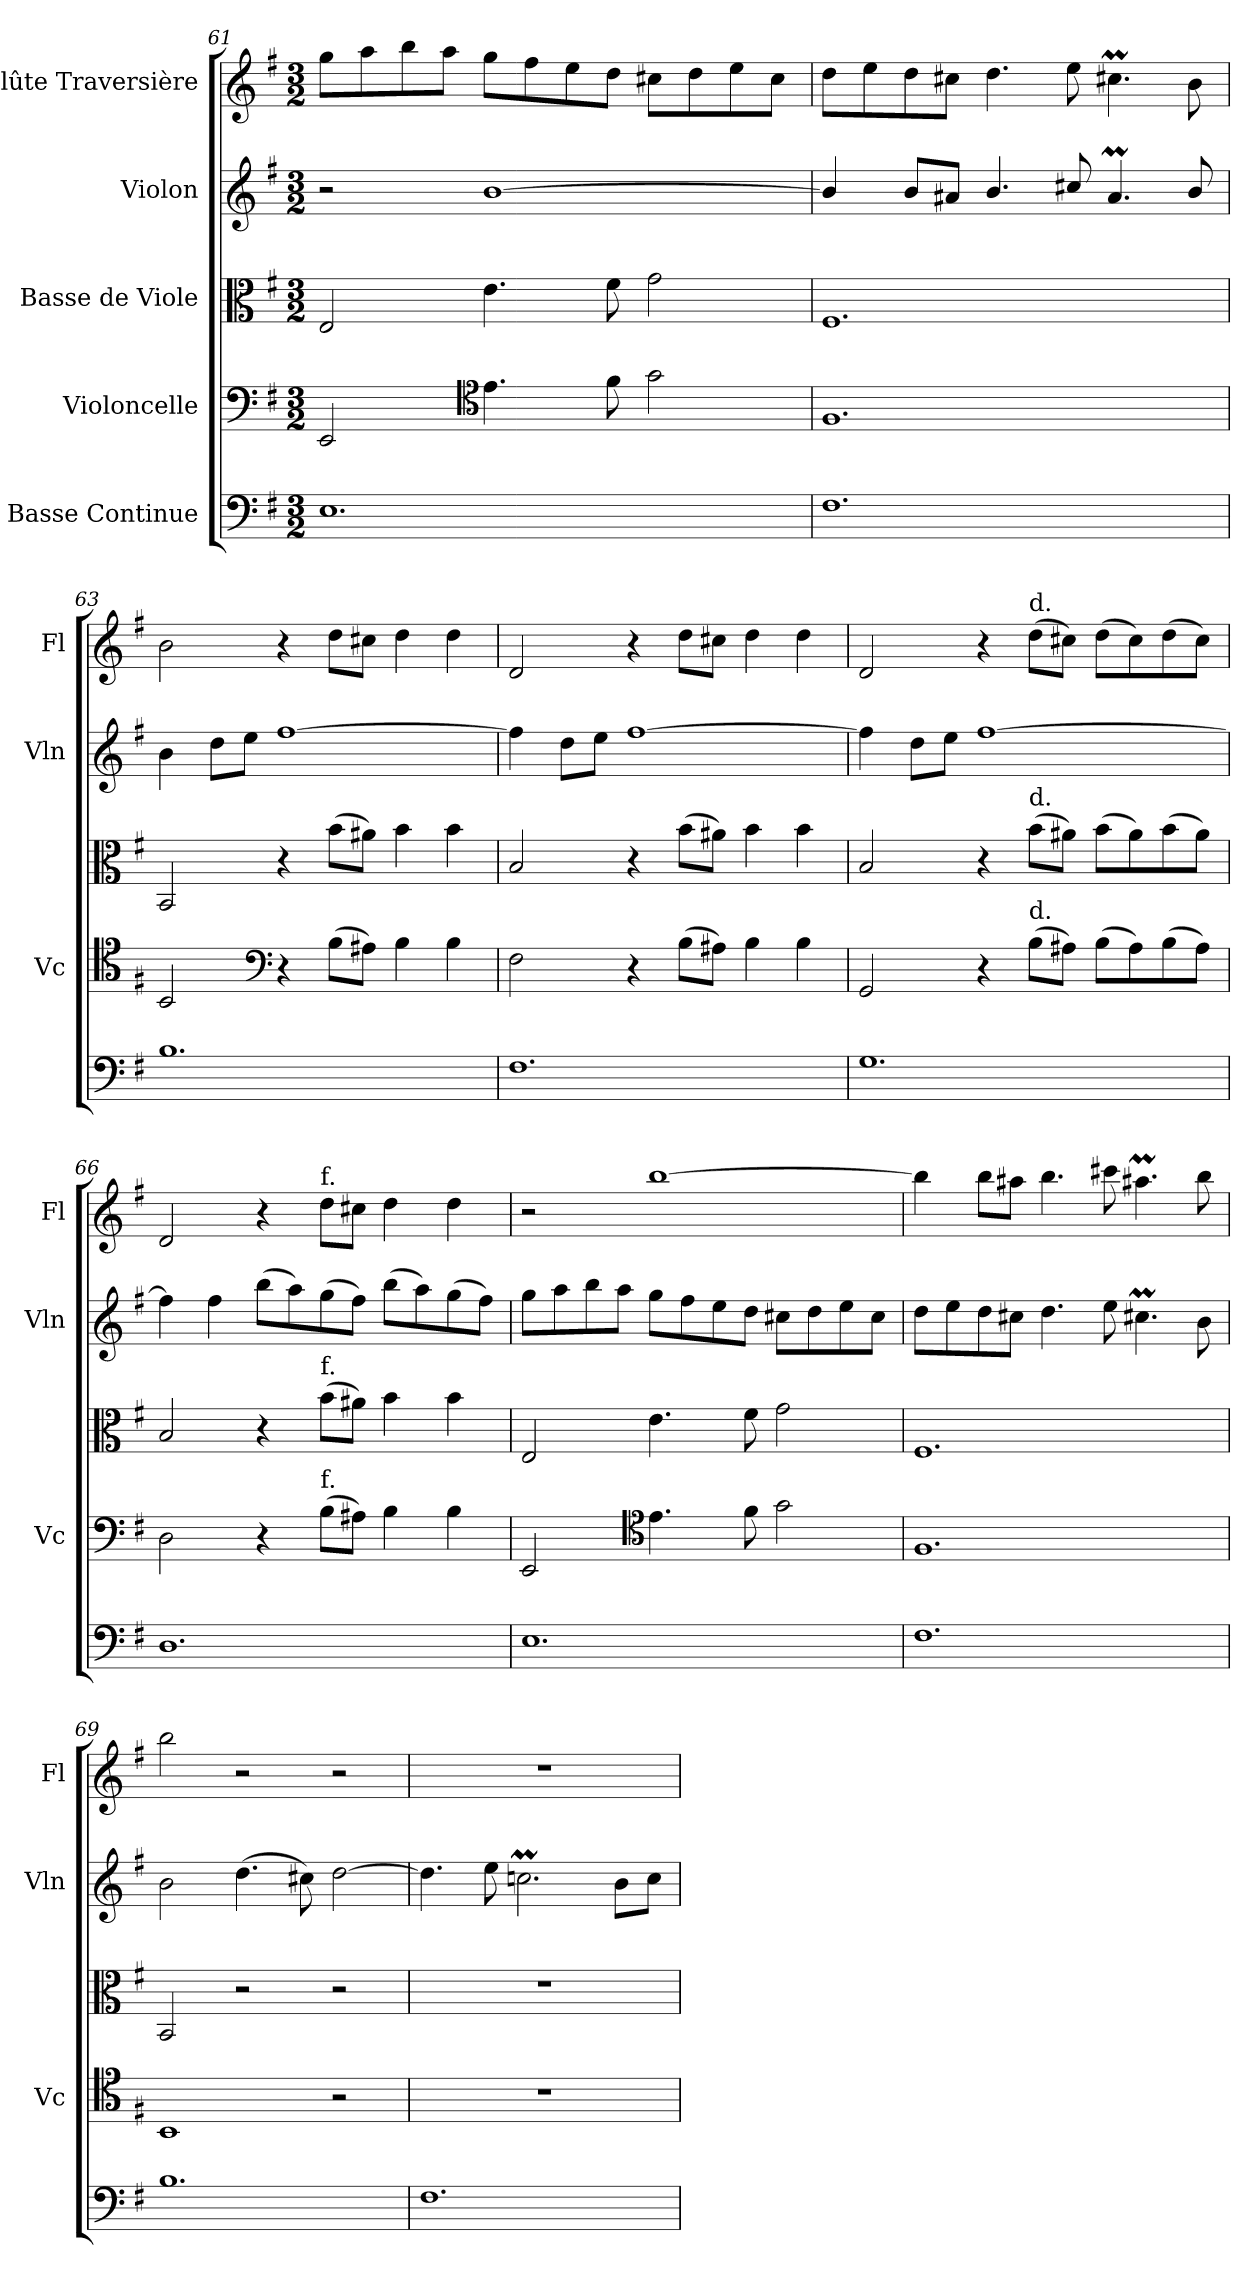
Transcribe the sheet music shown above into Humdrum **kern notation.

**kern	**kern	**kern	**kern	**kern
*part5	*part4	*part3	*part2	*part1
*staff5	*staff4	*staff3	*staff2	*staff1
*I"Basse Continue	*I"Violoncelle	*I"Basse de Viole	*I"Violon	*I"Flûte Traversière
*	*I'Vc	*	*I'Vln	*I'Fl
*clefF4	*clefF4	*clefC3	*clefG2	*clefG2
*k[f#]	*k[f#]	*k[f#]	*k[f#]	*k[f#]
*M3/2	*M3/2	*M3/2	*M3/2	*M3/2
=61	=61	=61	=61	=61
1.E	2EE/	2E/	2r	8gg\L
.	.	.	.	8aa\
.	.	.	.	8bb\
.	.	.	.	8aa\J
*	*clefC4	*	*	*
.	4.e\	4.e\	[1b	8gg\L
.	.	.	.	8ff#\
.	.	.	.	8ee\
.	8f#\	8f#\	.	8dd\J
.	2g\	2g\	.	8cc#X\L
.	.	.	.	8dd\
.	.	.	.	8ee\
.	.	.	.	8cc#\J
=62	=62	=62	=62	=62
1.F#	1.F#	1.F#	4b/]	8dd\L
.	.	.	.	8ee\
.	.	.	8b/L	8dd\
.	.	.	8a#X/J	8cc#X\J
.	.	.	4.b/	4.dd\
.	.	.	8cc#X/	8ee\
.	.	.	4.a#m/	4.cc#Xm\
.	.	.	8b/	8b\
=63	=63	=63	=63	=63
1.B	2BB/	2BB/	4b\	2b\
.	.	.	8dd\L	.
.	.	.	8ee\J	.
*	*clefF4	*	*	*
.	4r	4r	[1ff#	4r
.	(8B\L	(8b\L	.	8dd\L
.	8A#X\J)	8a#X\J)	.	8cc#X\J
.	4B\	4b\	.	4dd\
.	4B\	4b\	.	4dd\
!!LO:PB:g=z
=64	=64	=64	=64	=64
1.F#	2F#\	2B/	4ff#\]	2d/
.	.	.	8dd\L	.
.	.	.	8ee\J	.
.	4r	4r	[1ff#	4r
.	(8B\L	(8b\L	.	8dd\L
.	8A#X\J)	8a#X\J)	.	8cc#X\J
.	4B\	4b\	.	4dd\
.	4B\	4b\	.	4dd\
=65	=65	=65	=65	=65
1.G	2GG/	2B/	4ff#\]	2d/
.	.	.	8dd\L	.
.	.	.	8ee\J	.
.	4r	4r	[1ff#	4r
!	!	!	!	!LO:TX:a:t=d.
!	!	!LO:TX:a:t=d.	!	!
!	!LO:TX:a:t=d.	!	!	!
.	(8B\L	(8b\L	.	(8dd\L
.	8A#X\J)	8a#X\J)	.	8cc#X\J)
.	(8B\L	(8b\L	.	(8dd\L
.	8A#\)	8a#\)	.	8cc#\)
.	(8B\	(8b\	.	(8dd\
.	8A#\J)	8a#\J)	.	8cc#\J)
=66	=66	=66	=66	=66
1.D	2D\	2B/	4ff#\]	2d/
.	.	.	4ff#\	.
.	4r	4r	(8bb\L	4r
.	.	.	8aa\)	.
!	!	!	!	!LO:TX:a:t=f.
!	!	!LO:TX:a:t=f.	!	!
!	!LO:TX:a:t=f.	!	!	!
.	(8B\L	(8b\L	(8gg\	8dd\L
.	8A#X\J)	8a#X\J)	8ff#\J)	8cc#X\J
.	4B\	4b\	(8bb\L	4dd\
.	.	.	8aa\)	.
.	4B\	4b\	(8gg\	4dd\
.	.	.	8ff#\J)	.
=67	=67	=67	=67	=67
1.E	2EE/	2E/	8gg\L	2r
.	.	.	8aa\	.
.	.	.	8bb\	.
.	.	.	8aa\J	.
*	*clefC4	*	*	*
.	4.e\	4.e\	8gg\L	[1bb
.	.	.	8ff#\	.
.	.	.	8ee\	.
.	8f#\	8f#\	8dd\J	.
.	2g\	2g\	8cc#X\L	.
.	.	.	8dd\	.
.	.	.	8ee\	.
.	.	.	8cc#\J	.
!!LO:LB:g=z
=68	=68	=68	=68	=68
1.F#	1.F#	1.F#	8dd\L	4bb\]
.	.	.	8ee\	.
.	.	.	8dd\	8bb\L
.	.	.	8cc#X\J	8aa#X\J
.	.	.	4.dd\	4.bb\
.	.	.	8ee\	8ccc#X\
.	.	.	4.cc#Xm\	4.aa#Xm\
.	.	.	8b\	8bb\
=69	=69	=69	=69	=69
1.B	1BB	2BB/	2b\	2bb\
.	.	2r	(4.dd\	2r
.	.	.	8cc#X\)	.
.	2r	2r	[2dd\	2r
=70	=70	=70	=70	=70
1.F#	1.r	1.r	4.dd\]	1.r
.	.	.	8ee\	.
.	.	.	2.ccnM\	.
.	.	.	8b\L	.
.	.	.	8cc\J	.
=	=	=	=	=
*-	*-	*-	*-	*-
